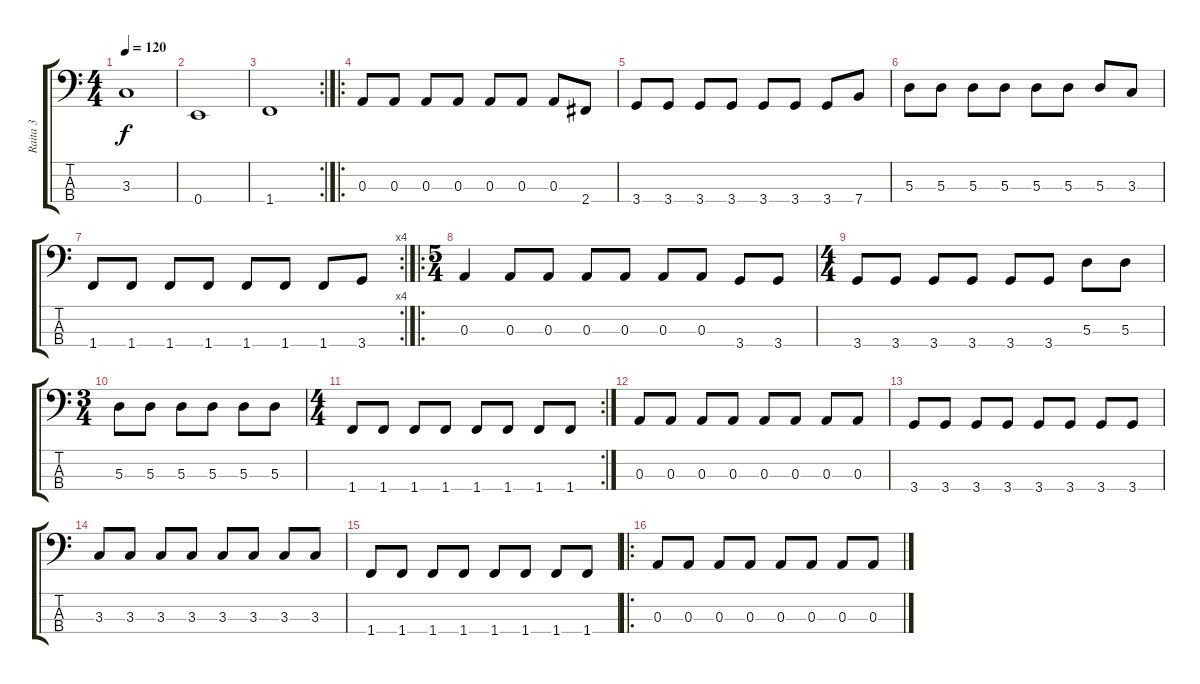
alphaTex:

\track ("Raita 3" "Raita 3") {instrument electricbasspick}
\staff {score tabs}
\tuning (G2 D2 A1 E1) {hide}
\ts (4 4)
\tempo 120
\clef f4
\ks c
3.3.1{dy f} |
0.4.1 |
\rc 2
1.4.1 |
\ro
0.3.8 0.3.8 0.3.8 0.3.8 0.3.8 0.3.8 0.3.8 2.4.8 |
3.4.8 3.4.8 3.4.8 3.4.8 3.4.8 3.4.8 3.4.8 7.4.8 |
5.3.8 5.3.8 5.3.8 5.3.8 5.3.8 5.3.8 5.3.8 3.3.8 |
\rc 4
1.4.8 1.4.8 1.4.8 1.4.8 1.4.8 1.4.8 1.4.8 3.4.8 |
\ro
\ts (5 4)
0.3.4 0.3.8 0.3.8 0.3.8 0.3.8 0.3.8 0.3.8 3.4.8 3.4.8 |
\ts (4 4)
3.4.8 3.4.8 3.4.8 3.4.8 3.4.8 3.4.8 5.3.8 5.3.8 |
\ts (3 4)
5.3.8 5.3.8 5.3.8 5.3.8 5.3.8 5.3.8 |
\rc 2
\ts (4 4)
1.4.8 1.4.8 1.4.8 1.4.8 1.4.8 1.4.8 1.4.8 1.4.8 |
0.3.8 0.3.8 0.3.8 0.3.8 0.3.8 0.3.8 0.3.8 0.3.8 |
3.4.8 3.4.8 3.4.8 3.4.8 3.4.8 3.4.8 3.4.8 3.4.8 |
3.3.8 3.3.8 3.3.8 3.3.8 3.3.8 3.3.8 3.3.8 3.3.8 |
1.4.8 1.4.8 1.4.8 1.4.8 1.4.8 1.4.8 1.4.8 1.4.8 |
\ro
0.3.8 0.3.8 0.3.8 0.3.8 0.3.8 0.3.8 0.3.8 0.3.8
